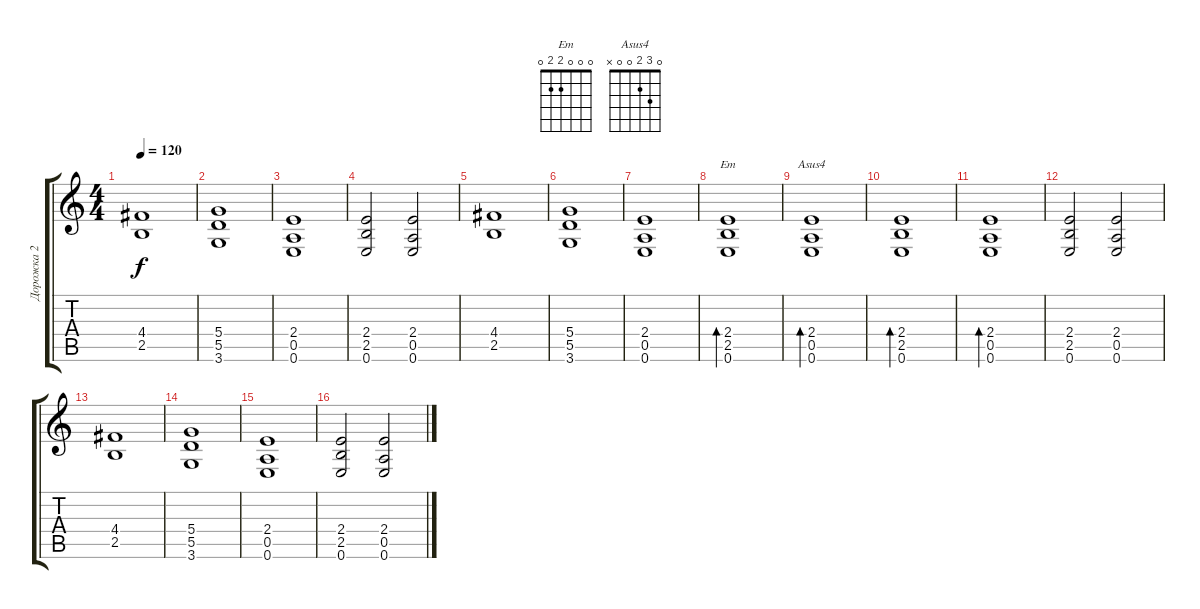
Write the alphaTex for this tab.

\track ("Дорожка 2" "Дорожка 2") {instrument distortionguitar}
\staff {score tabs}
\tuning (E4 B3 G3 D3 A2 E2) {hide}
\chord ("Em" 0 0 0 2 2 0)
\chord ("Asus4" 0 3 2 0 0 x)
\ts (4 4)
\tempo 120
\clef g2
\ks c
(4.4 2.5).1{dy f} |
(5.4 5.5 3.6).1 |
(2.4 0.5 0.6).1 |
(2.4 2.5 0.6).2 (2.4 0.5 0.6).2 |
(4.4 2.5).1 |
(5.4 5.5 3.6).1 |
(2.4 0.5 0.6).1 |
(2.4 2.5 0.6).1{bd 60 ch "Em"} |
(2.4 0.5 0.6).1{bd 60 ch "Asus4"} |
(2.4 2.5 0.6).1{bd 60} |
(2.4 0.5 0.6).1{bd 60} |
(2.4 2.5 0.6).2 (2.4 0.5 0.6).2 |
(4.4 2.5).1 |
(5.4 5.5 3.6).1 |
(2.4 0.5 0.6).1 |
(2.4 2.5 0.6).2 (2.4 0.5 0.6).2
